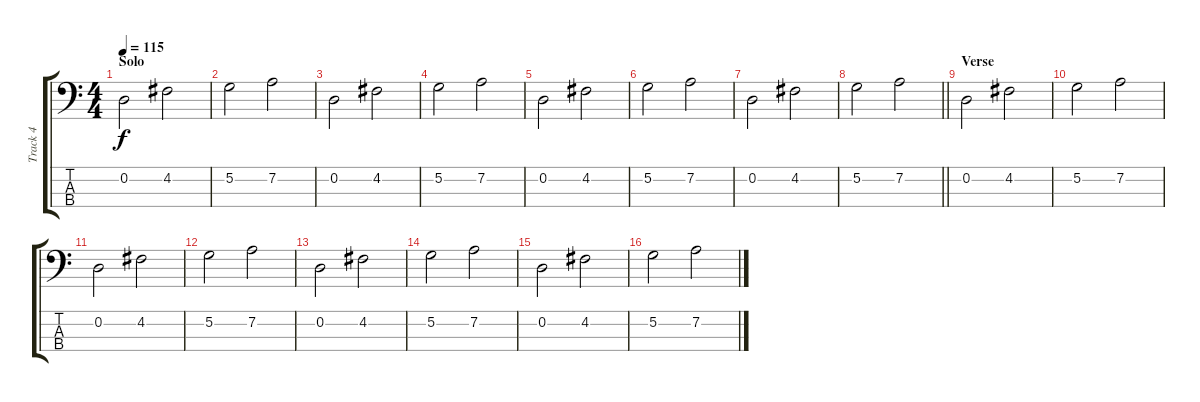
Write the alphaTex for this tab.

\track ("Track 4" "Track 4") {instrument electricbassfinger}
\staff {score tabs}
\tuning (G2 D2 A1 E1) {hide}
\ts (4 4)
\section ("" "Solo")
\tempo 115
\clef f4
\ks c
0.2.2{dy f} 4.2.2 |
5.2.2 7.2.2 |
0.2.2 4.2.2 |
5.2.2 7.2.2 |
0.2.2 4.2.2 |
5.2.2 7.2.2 |
0.2.2 4.2.2 |
\barLineRight lightlight
5.2.2 7.2.2 |
\section ("" "Verse")
0.2.2 4.2.2 |
5.2.2 7.2.2 |
0.2.2 4.2.2 |
5.2.2 7.2.2 |
0.2.2 4.2.2 |
5.2.2 7.2.2 |
0.2.2 4.2.2 |
5.2.2 7.2.2
